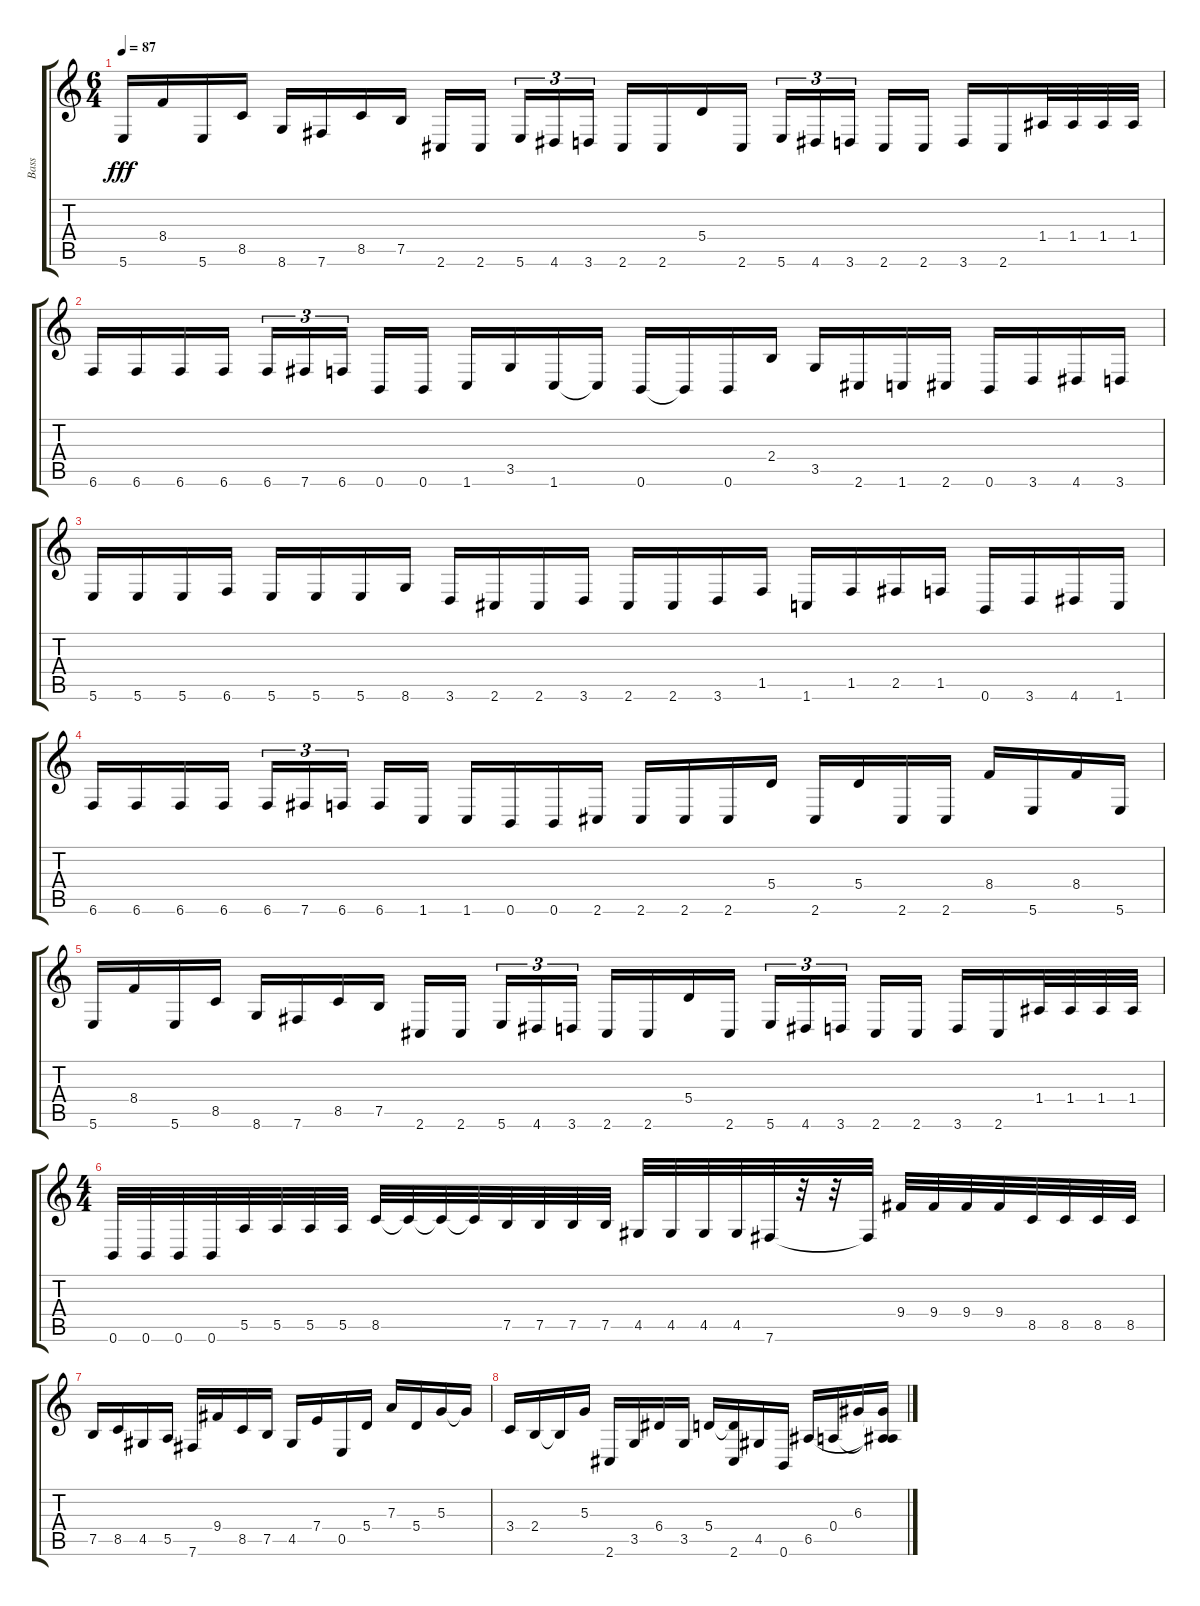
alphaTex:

\track ("Bass" "Bass") {instrument electricbasspick}
\staff {score tabs}
\tuning (B3 Gb3 D3 A2 E2 B1) {hide}
\ts (6 4)
\tempo 87
\clef g2
\ks c
5.6.16{dy fff} 8.4.16 5.6.16 8.5.16 8.6.16 7.6.16 8.5.16 7.5.16 2.6.16 2.6.16{beam splitsecondary} 5.6.16{tu (3 2)} 4.6.16{tu (3 2)} 3.6.16{tu (3 2)} 2.6.16 2.6.16 5.4.16 2.6.16{beam splitsecondary} 5.6.16{tu (3 2)} 4.6.16{tu (3 2)} 3.6.16{tu (3 2) beam splitsecondary} 2.6.16 2.6.16 3.6.16 2.6.16 1.4.32 1.4.32 1.4.32 1.4.32 |
6.6.16 6.6.16 6.6.16 6.6.16{beam splitsecondary} 6.6.16{tu (3 2)} 7.6.16{tu (3 2)} 6.6.16{tu (3 2) beam splitsecondary} 0.6.16 0.6.16 1.6.16 3.5.16 1.6.16 1.6{t}.16 0.6.16 0.6{t}.16 0.6.16 2.4.16 3.5.16 2.6.16 1.6.16 2.6.16 0.6.16 3.6.16 4.6.16 3.6.16 |
5.6.16 5.6.16 5.6.16 6.6.16 5.6.16 5.6.16 5.6.16 8.6.16 3.6.16 2.6.16 2.6.16 3.6.16 2.6.16 2.6.16 3.6.16 1.5.16 1.6.16 1.5.16 2.5.16 1.5.16 0.6.16 3.6.16 4.6.16 1.6.16 |
6.6.16 6.6.16 6.6.16 6.6.16{beam splitsecondary} 6.6.16{tu (3 2)} 7.6.16{tu (3 2)} 6.6.16{tu (3 2) beam splitsecondary} 6.6.16 1.6.16 1.6.16 0.6.16 0.6.16 2.6.16 2.6.16 2.6.16 2.6.16 5.4.16 2.6.16 5.4.16 2.6.16 2.6.16 8.4.16 5.6.16 8.4.16 5.6.16 |
5.6.16 8.4.16 5.6.16 8.5.16 8.6.16 7.6.16 8.5.16 7.5.16 2.6.16 2.6.16{beam splitsecondary} 5.6.16{tu (3 2)} 4.6.16{tu (3 2)} 3.6.16{tu (3 2)} 2.6.16 2.6.16 5.4.16 2.6.16{beam splitsecondary} 5.6.16{tu (3 2)} 4.6.16{tu (3 2)} 3.6.16{tu (3 2) beam splitsecondary} 2.6.16 2.6.16 3.6.16 2.6.16 1.4.32 1.4.32 1.4.32 1.4.32 |
\ts (4 4)
0.6.32 0.6.32 0.6.32 0.6.32 5.5.32 5.5.32 5.5.32 5.5.32 8.5.32 8.5{t}.32 8.5{t}.32 8.5{t}.32 7.5.32 7.5.32 7.5.32 7.5.32 4.5.32 4.5.32 4.5.32 4.5.32 7.6.32 r.32 r.32 7.6{t}.32 9.4.32 9.4.32 9.4.32 9.4.32 8.5.32 8.5.32 8.5.32 8.5.32 |
7.5.16 8.5.16 4.5.16 5.5.16 7.6.16 9.4.16 8.5.16 7.5.16 4.5.16 7.4.16 0.5.16 5.4.16 7.3.16 5.4.16 5.3.16 5.3{t}.16 |
3.4.16 2.4.16 2.4{t}.16 5.3.16 2.6.16 3.5.16 6.4.16 3.5.16 5.4.16 (5.4{t} 2.6).16 4.5.16 0.6.16 6.5.16 0.4.16 6.3.16 (6.3{t} 0.4{t} 6.5{t}).16
